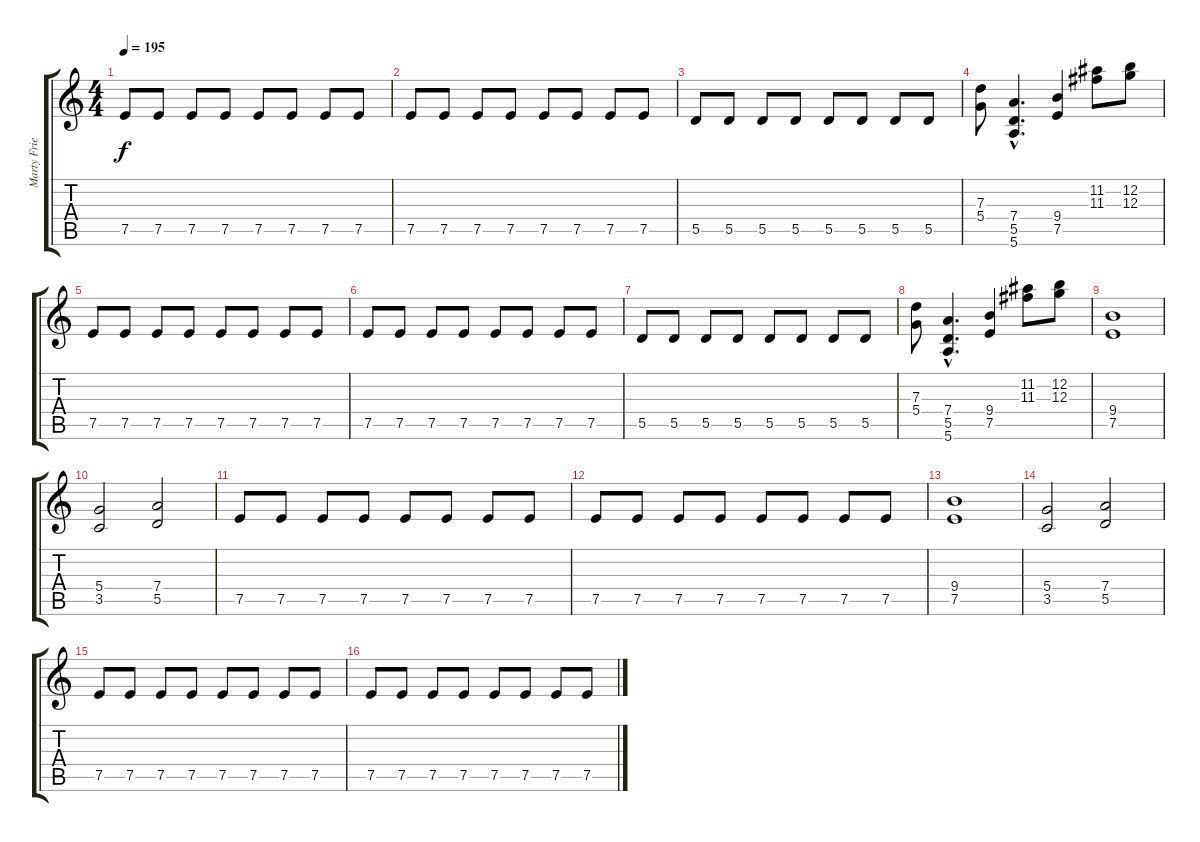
\track ("Marty Friedman" "Marty Frie") {instrument distortionguitar}
\staff {score tabs}
\tuning (E4 B3 G3 D3 A2 E2) {hide}
\ts (4 4)
\tempo 195
\clef g2
\ks c
7.5.8{dy f} 7.5.8 7.5.8 7.5.8 7.5.8 7.5.8 7.5.8 7.5.8 |
7.5.8 7.5.8 7.5.8 7.5.8 7.5.8 7.5.8 7.5.8 7.5.8 |
5.5.8 5.5.8 5.5.8 5.5.8 5.5.8 5.5.8 5.5.8 5.5.8 |
(7.3 5.4).8 (7.4{hac} 5.5{hac} 5.6{hac}).4{d} (9.4 7.5).4 (11.2 11.3).8 (12.2 12.3).8 |
7.5.8 7.5.8 7.5.8 7.5.8 7.5.8 7.5.8 7.5.8 7.5.8 |
7.5.8 7.5.8 7.5.8 7.5.8 7.5.8 7.5.8 7.5.8 7.5.8 |
5.5.8 5.5.8 5.5.8 5.5.8 5.5.8 5.5.8 5.5.8 5.5.8 |
(7.3 5.4).8 (7.4{hac} 5.5{hac} 5.6{hac}).4{d} (9.4 7.5).4 (11.2 11.3).8 (12.2 12.3).8 |
(9.4 7.5).1 |
(5.4 3.5).2 (7.4 5.5).2 |
7.5.8 7.5.8 7.5.8 7.5.8 7.5.8 7.5.8 7.5.8 7.5.8 |
7.5.8 7.5.8 7.5.8 7.5.8 7.5.8 7.5.8 7.5.8 7.5.8 |
(9.4 7.5).1 |
(5.4 3.5).2 (7.4 5.5).2 |
7.5.8 7.5.8 7.5.8 7.5.8 7.5.8 7.5.8 7.5.8 7.5.8 |
7.5.8 7.5.8 7.5.8 7.5.8 7.5.8 7.5.8 7.5.8 7.5.8
